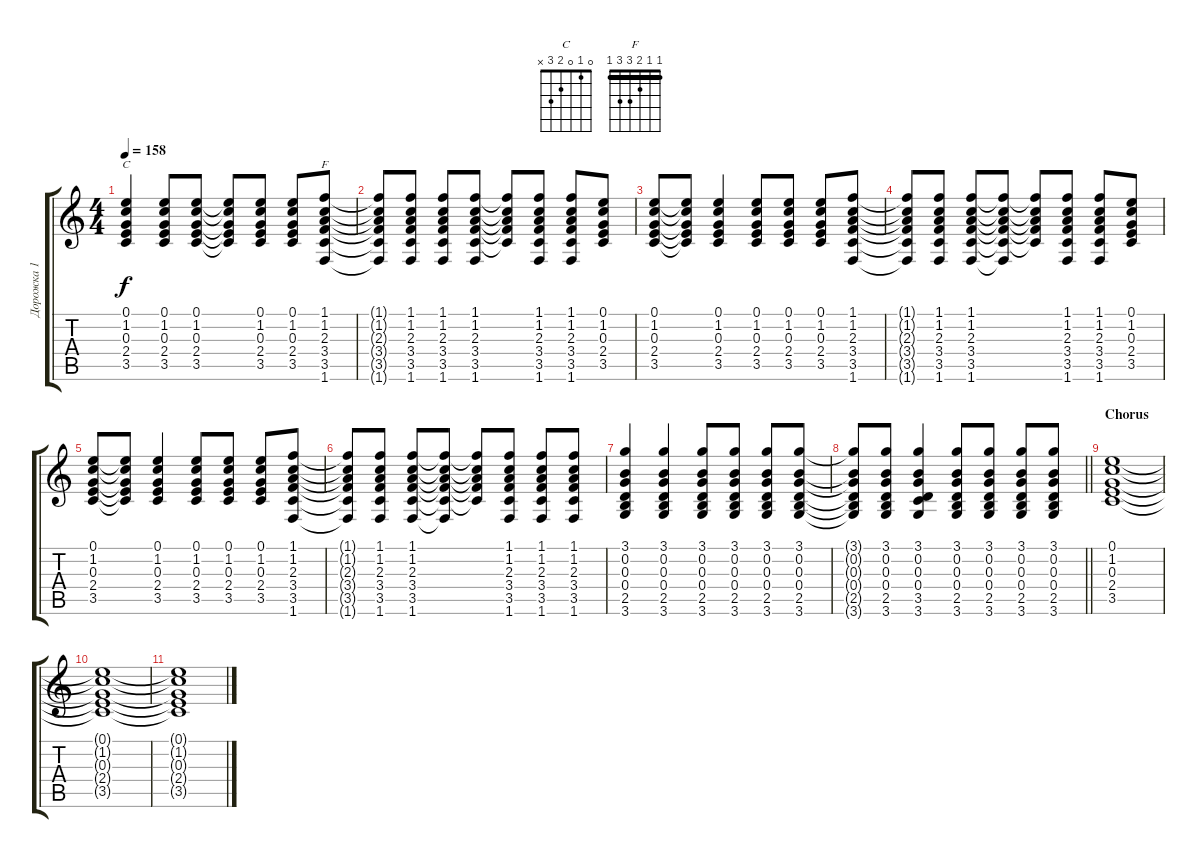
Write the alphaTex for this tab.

\track ("Дорожка 1" "Дорожка 1") {instrument distortionguitar}
\staff {score tabs}
\tuning (E4 B3 G3 D3 A2 E2) {hide}
\chord ("C" 0 1 0 2 3 x)
\chord ("F" 1 1 2 3 3 1) {barre 1}
\ts (4 4)
\tempo 158
\clef g2
\ks c
(0.1 1.2 0.3 2.4 3.5).4{ch "C" dy f} (0.1 1.2 0.3 2.4 3.5).8 (0.1 1.2 0.3 2.4 3.5).8 (0.1{t} 1.2{t} 0.3{t} 2.4{t} 3.5{t}).8 (0.1 1.2 0.3 2.4 3.5).8 (0.1 1.2 0.3 2.4 3.5).8 (1.1 1.2 2.3 3.4 3.5 1.6).8{ch "F"} |
(1.1{t} 1.2{t} 2.3{t} 3.4{t} 3.5{t} 1.6{t}).8 (1.1 1.2 2.3 3.4 3.5 1.6).8 (1.1 1.2 2.3 3.4 3.5 1.6).8 (1.1 1.2 2.3 3.4 3.5 1.6).8 (1.1{t} 1.2{t} 2.3{t} 3.4{t} 3.5{t}).8 (1.1 1.2 2.3 3.4 3.5 1.6).8 (1.1 1.2 2.3 3.4 3.5 1.6).8 (0.1 1.2 0.3 2.4 3.5).8 |
(0.1 1.2 0.3 2.4 3.5).8 (0.1{t} 1.2{t} 0.3{t} 2.4{t} 3.5{t}).8 (0.1 1.2 0.3 2.4 3.5).4 (0.1 1.2 0.3 2.4 3.5).8 (0.1 1.2 0.3 2.4 3.5).8 (0.1 1.2 0.3 2.4 3.5).8 (1.1 1.2 2.3 3.4 3.5 1.6).8 |
(1.1{t} 1.2{t} 2.3{t} 3.4{t} 3.5{t} 1.6{t}).8 (1.1 1.2 2.3 3.4 3.5 1.6).8 (1.1 1.2 2.3 3.4 3.5 1.6).8 (1.1{t} 1.2{t} 2.3{t} 3.4{t} 3.5{t} 1.6{t}).8 (1.1{t} 1.2{t} 2.3{t} 3.4{t} 3.5{t}).8 (1.1 1.2 2.3 3.4 3.5 1.6).8 (1.1 1.2 2.3 3.4 3.5 1.6).8 (0.1 1.2 0.3 2.4 3.5).8 |
(0.1 1.2 0.3 2.4 3.5).8 (0.1{t} 1.2{t} 0.3{t} 2.4{t} 3.5{t}).8 (0.1 1.2 0.3 2.4 3.5).4 (0.1 1.2 0.3 2.4 3.5).8 (0.1 1.2 0.3 2.4 3.5).8 (0.1 1.2 0.3 2.4 3.5).8 (1.1 1.2 2.3 3.4 3.5 1.6).8 |
(1.1{t} 1.2{t} 2.3{t} 3.4{t} 3.5{t} 1.6{t}).8 (1.1 1.2 2.3 3.4 3.5 1.6).8 (1.1 1.2 2.3 3.4 3.5 1.6).8 (1.1{t} 1.2{t} 2.3{t} 3.4{t} 3.5{t} 1.6{t}).8 (1.1{t} 1.2{t} 2.3{t} 3.4{t} 3.5{t}).8 (1.1 1.2 2.3 3.4 3.5 1.6).8 (1.1 1.2 2.3 3.4 3.5 1.6).8 (1.1 1.2 2.3 3.4 3.5 1.6).8 |
(3.1 0.2 0.3 0.4 2.5 3.6).4 (3.1 0.2 0.3 0.4 2.5 3.6).4 (3.1 0.2 0.3 0.4 2.5 3.6).8 (3.1 0.2 0.3 0.4 2.5 3.6).8 (3.1 0.2 0.3 0.4 2.5 3.6).8 (3.1 0.2 0.3 0.4 2.5 3.6).8 |
\barLineRight lightlight
(3.1{t} 0.2{t} 0.3{t} 0.4{t} 2.5{t} 3.6{t}).8 (3.1 0.2 0.3 0.4 2.5 3.6).8 (3.1 0.2 0.3 0.4 3.5 3.6).4 (3.1 0.2 0.3 0.4 2.5 3.6).8 (3.1 0.2 0.3 0.4 2.5 3.6).8 (3.1 0.2 0.3 0.4 2.5 3.6).8 (3.1 0.2 0.3 0.4 2.5 3.6).8 |
\section ("" "Сhorus")
(0.1 1.2 0.3 2.4 3.5).1 |
(0.1{t} 1.2{t} 0.3{t} 2.4{t} 3.5{t}).1{volume 0} |
(0.1{t} 1.2{t} 0.3{t} 2.4{t} 3.5{t}).1
